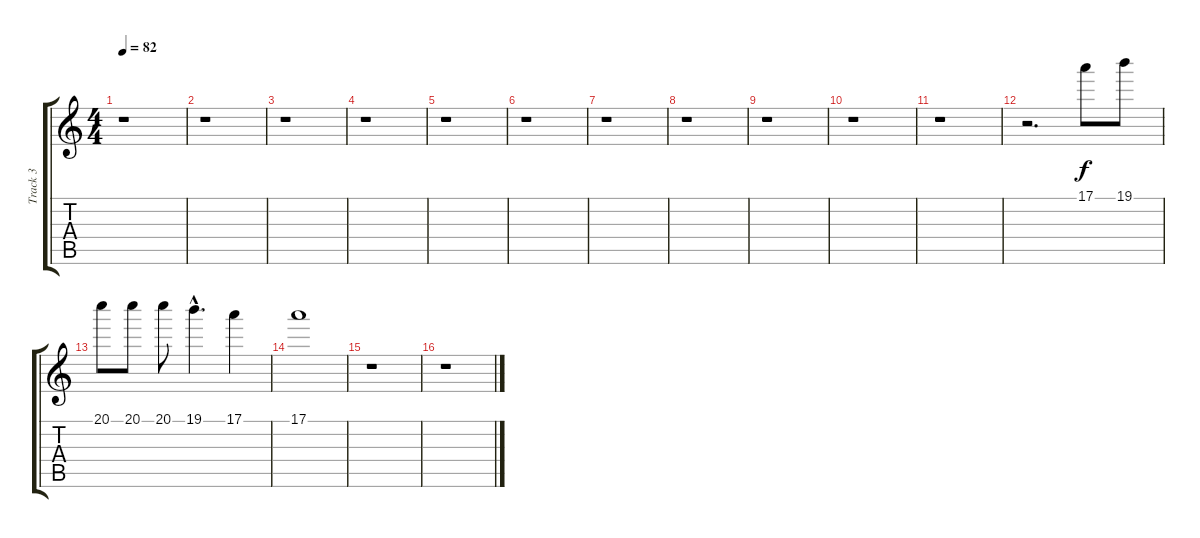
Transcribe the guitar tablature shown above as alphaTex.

\track ("Track 3" "Track 3") {instrument acousticguitarsteel}
\staff {score tabs}
\tuning (E4 B3 G3 D3 A2 E2) {hide}
\ts (4 4)
\tempo 82
\clef g2
\ks c
r.1{dy f instrument acousticguitarsteel} |
r.1 |
r.1 |
r.1 |
r.1 |
r.1 |
r.1 |
r.1 |
r.1 |
r.1 |
r.1 |
r.2{d} 17.1.8 19.1.8 |
20.1.8 20.1.8 20.1.8 19.1{hac}.4{d} 17.1.4 |
17.1.1 |
r.1 |
r.1
